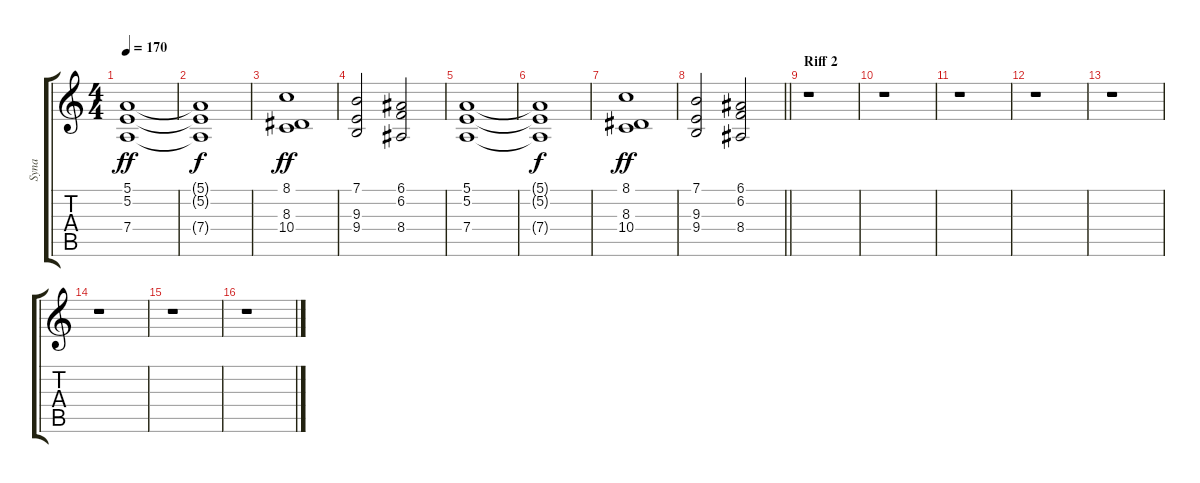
\track ("Syna" "Syna") {instrument pad4choir}
\staff {score tabs}
\tuning (E4 B3 G3 D3 A2 E2) {hide}
\ts (4 4)
\tempo 170
\clef g2
\ks c
(5.1 5.2 7.4).1{dy ff} |
(5.1{t} 5.2{t} 7.4{t}).1{dy f} |
(8.1 8.3 10.4).1{dy ff} |
(7.1 9.3 9.4).2 (6.1 6.2 8.4).2 |
(5.1 5.2 7.4).1 |
(5.1{t} 5.2{t} 7.4{t}).1{dy f} |
(8.1 8.3 10.4).1{dy ff} |
\barLineRight lightlight
(7.1 9.3 9.4).2 (6.1 6.2 8.4).2 |
\section ("" "Riff 2")
r.1 |
r.1 |
r.1 |
r.1 |
r.1 |
r.1 |
r.1 |
r.1
